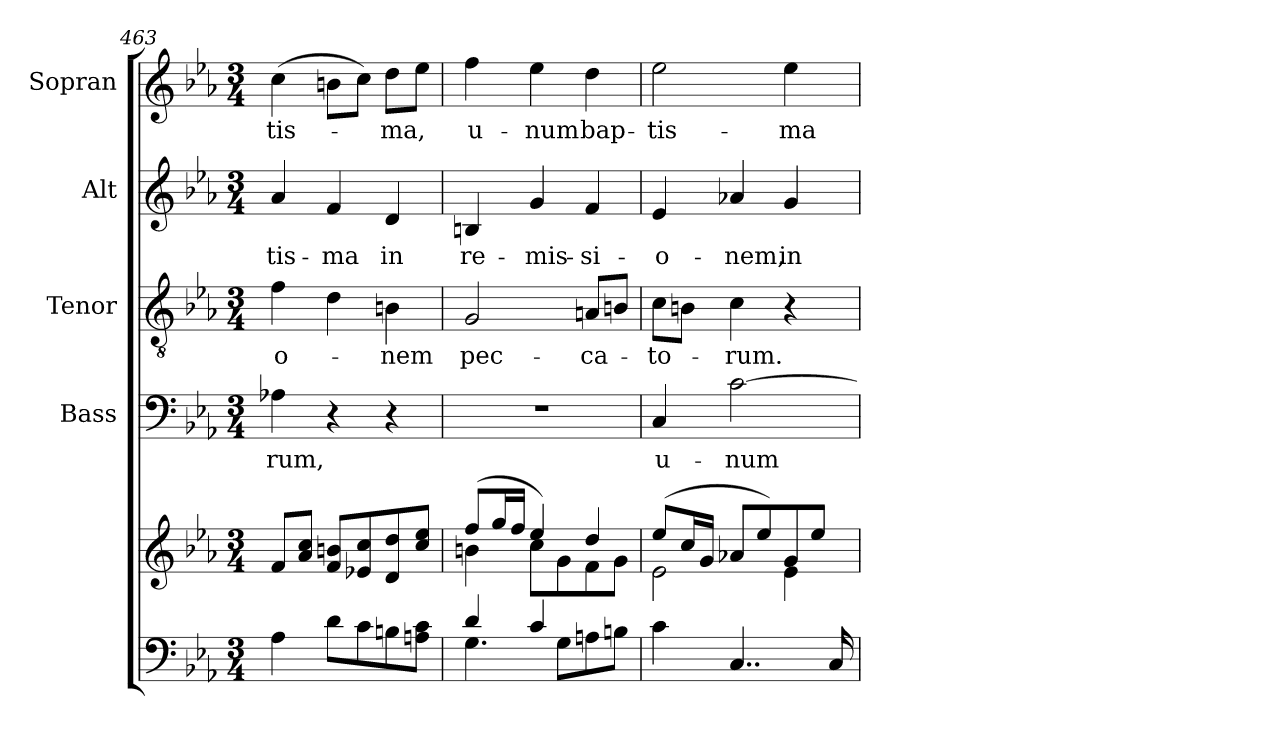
**kern	**kern	**kern	**text	**kern	**text	**kern	**text	**kern	**text
*part5	*part5	*part4	*part4	*part3	*part3	*part2	*part2	*part1	*part1
*staff6	*staff5	*staff4	*staff4	*staff3	*staff3	*staff2	*staff2	*staff1	*staff1
*	*	*I"Bass	*	*I"Tenor	*	*I"Alt	*	*I"Sopran	*
*	*	*I'B.	*	*I'T.	*	*I'A.	*	*I'S.	*
*clefF4	*clefG2	*clefF4	*	*clefGv2	*	*clefG2	*	*clefG2	*
*k[b-e-a-]	*k[b-e-a-]	*k[b-e-a-]	*	*k[b-e-a-]	*	*k[b-e-a-]	*	*k[b-e-a-]	*
*E-:	*E-:	*E-:	*	*E-:	*	*E-:	*	*E-:	*
*M3/4	*M3/4	*M3/4	*	*M3/4	*	*M3/4	*	*M3/4	*
=463	=463	=463	=463	=463	=463	=463	=463	=463	=463
!	!	!	!LO:LY:b	!	!LO:LY:b	!	!LO:LY:b	!	!LO:LY:b
4A-\	8f/L	4A-X\	-rum,	4f\	-o-	4a-/	-tis-	(>4cc\	-tis-
.	8a-/ 8cc/J	.	.	.	.	.	.	.	.
!	!	!	!	!	!	!	!LO:LY:b	!	!
8d\L	8f/ 8bn/L	4r	.	4d\	.	4f/	-ma	8bn\L	.
8c\	8e-X/ 8cc/	.	.	.	.	.	.	8cc\J)	.
!	!	!	!	!	!LO:LY:b	!	!LO:LY:b	!	!LO:LY:b
8Bn\	8d/ 8dd/	4r	.	4Bn\	-nem	4d/	in	8dd\L	-ma,
8An\ 8c\J	8cc/ 8ee-/J	.	.	.	.	.	.	8ee-\J	.
=464	=464	=464	=464	=464	=464	=464	=464	=464	=464
*^	*^	*	*	*	*	*	*	*	*
!	!	!	!	!	!	!	!LO:LY:b	!	!LO:LY:b	!	!LO:LY:b
4d/	4.G\	(>8ff/L	4bn\	2.r	.	2G/	pec-	4Bn/	re-	4ff\	u-
.	.	16gg/L	.	.	.	.	.	.	.	.	.
.	.	16ff/JJ	.	.	.	.	.	.	.	.	.
!	!	!	!	!	!	!	!	!	!LO:LY:b	!	!LO:LY:b
4c/	.	4ee-/)	8cc\L	.	.	.	.	4g/	-mis-	4ee-\	-num
.	8G\L	.	8g\	.	.	.	.	.	.	.	.
!	!	!	!	!	!	!	!LO:LY:b	!	!LO:LY:b	!	!LO:LY:b
4ryy	8An\	4dd/	8f\	.	.	8An/L	-ca-	4f/	-si-	4dd\	bap-
.	8Bn\J	.	8g\J	.	.	8Bn/J	.	.	.	.	.
=465	=465	=465	=465	=465	=465	=465	=465	=465	=465	=465	=465
!	!	!	!	!	!LO:LY:b	!	!LO:LY:b	!	!LO:LY:b	!	!LO:LY:b
*v	*v	*	*	*	*	*	*	*	*	*	*
4c\	(>8ee-/L	2e-\	4C/	u-	8c\L	-to-	4e-/	-o-	2ee-\	-tis-
.	16cc/L	.	.	.	8Bn\J	.	.	.	.	.
.	16g/JJ	.	.	.	.	.	.	.	.	.
!	!	!	!	!LO:LY:b	!	!LO:LY:b	!	!LO:LY:b	!	!
4..C/	8a-X/L	.	[2c\	-num	4c\	-rum.	4a-X/	-nem,	.	.
.	8ee-/)	.	.	.	.	.	.	.	.	.
!	!	!	!	!	!	!	!	!LO:LY:b	!	!LO:LY:b
.	8g/	4e-\	.	.	4r	.	4g/	in	4ee-\	-ma
.	8ee-/J	.	.	.	.	.	.	.	.	.
16C/	.	.	.	.	.	.	.	.	.	.
*	*v	*v	*	*	*	*	*	*	*	*
=	=	=	=	=	=	=	=	=	=
*-	*-	*-	*-	*-	*-	*-	*-	*-	*-
